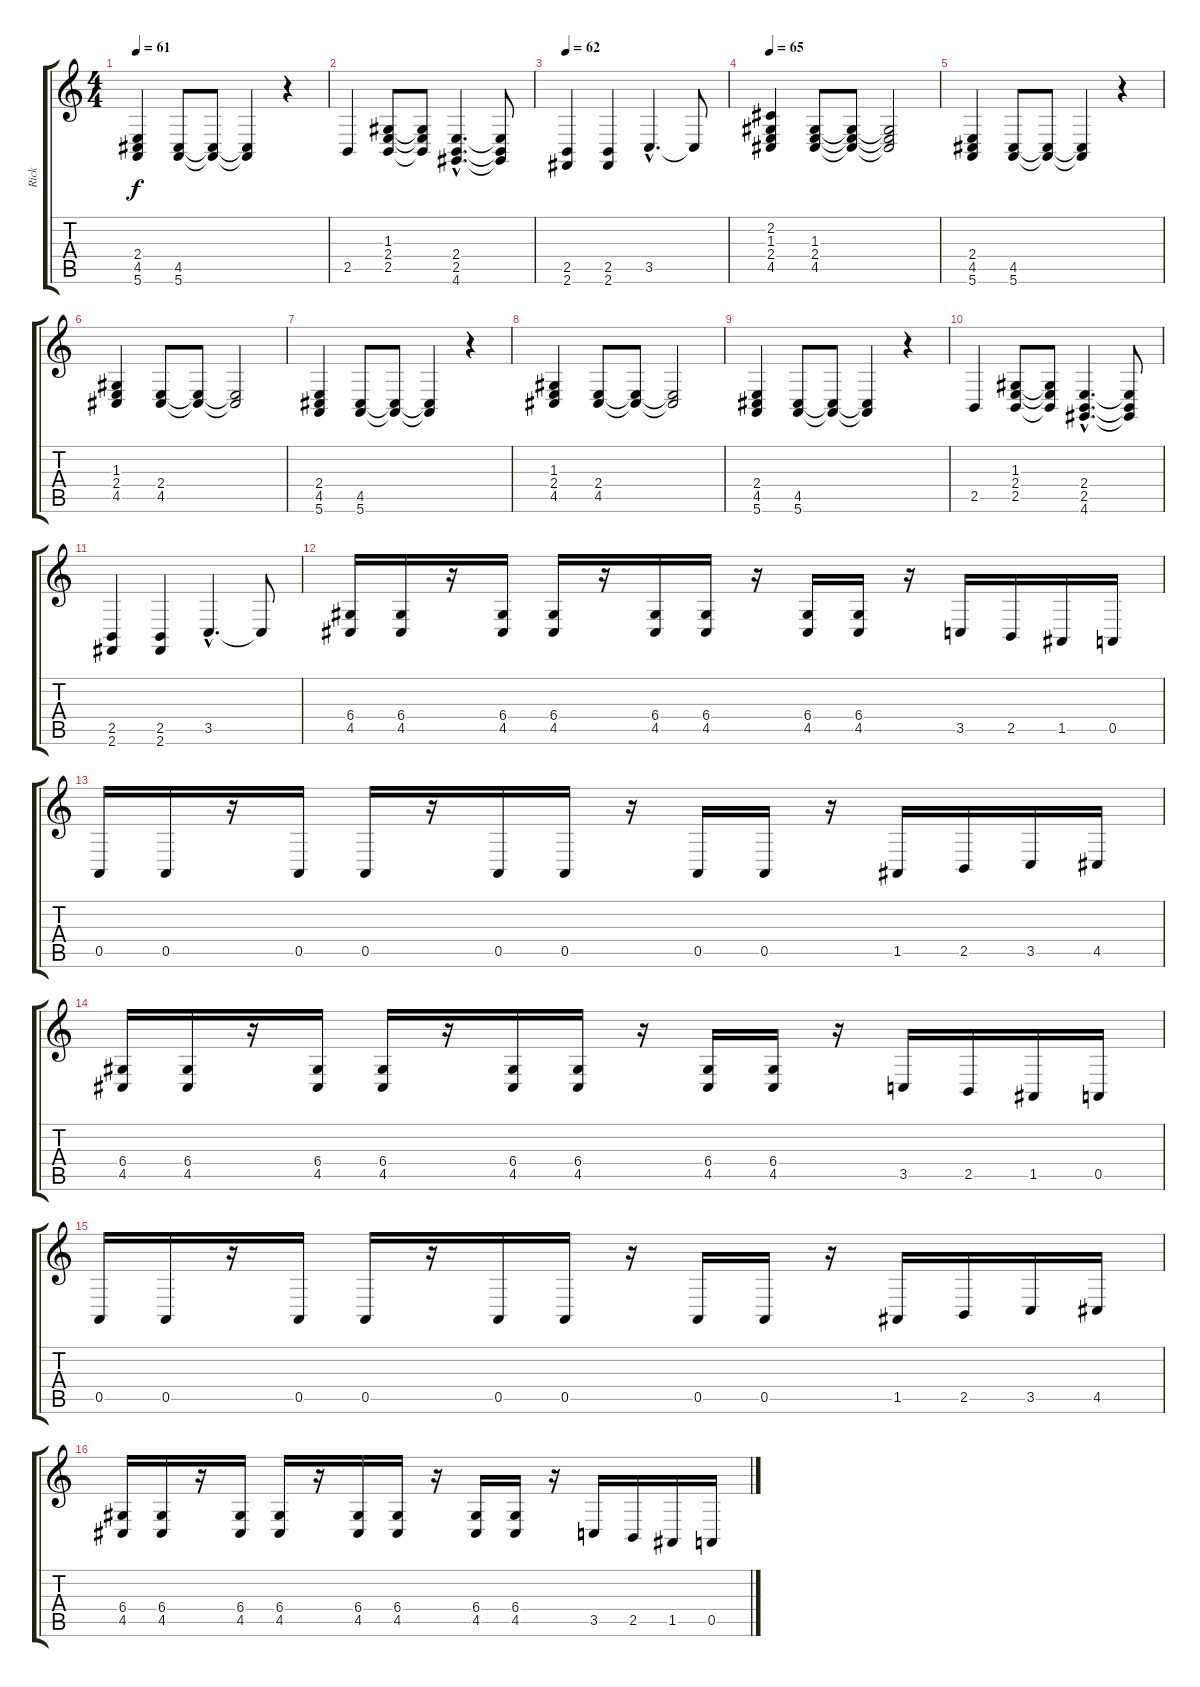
\track ("Rick" "Rick") {instrument drawbarorgan}
\staff {score tabs}
\tuning (E4 B3 G3 D3 A2 E2) {hide}
\ts (4 4)
\tempo 61
\clef g2
\ks c
(2.4 4.5 5.6).4{dy f} (4.5 5.6).8 (4.5{t} 5.6{t}).8 (4.5{t} 5.6{t}).4 r.4 |
2.5.4 (1.3 2.4 2.5).8 (1.3{t} 2.4{t} 2.5{t}).8 (2.4{hac} 2.5{hac} 4.6{hac}).4{d} (2.4{t} 2.5{t} 4.6{t}).8 |
\tempo 62
(2.5 2.6).4 (2.5 2.6).4 3.5{hac}.4{d} 3.5{t}.8 |
\tempo 65
(2.2 1.3 2.4 4.5).4 (1.3 2.4 4.5).8 (1.3{t} 2.4{t} 4.5{t}).8 (1.3{t} 2.4{t} 4.5{t}).2 |
(2.4 4.5 5.6).4 (4.5 5.6).8 (4.5{t} 5.6{t}).8 (4.5{t} 5.6{t}).4 r.4 |
(1.3 2.4 4.5).4 (2.4 4.5).8 (2.4{t} 4.5{t}).8 (2.4{t} 4.5{t}).2 |
(2.4 4.5 5.6).4 (4.5 5.6).8 (4.5{t} 5.6{t}).8 (4.5{t} 5.6{t}).4 r.4 |
(1.3 2.4 4.5).4 (2.4 4.5).8 (2.4{t} 4.5{t}).8 (2.4{t} 4.5{t}).2 |
(2.4 4.5 5.6).4 (4.5 5.6).8 (4.5{t} 5.6{t}).8 (4.5{t} 5.6{t}).4 r.4 |
2.5.4 (1.3 2.4 2.5).8 (1.3{t} 2.4{t} 2.5{t}).8 (2.4{hac} 2.5{hac} 4.6{hac}).4{d} (2.4{t} 2.5{t} 4.6{t}).8 |
(2.5 2.6).4 (2.5 2.6).4 3.5{hac}.4{d} 3.5{t}.8 |
(6.4 4.5).16 (6.4 4.5).16 r.16 (6.4 4.5).16 (6.4 4.5).16 r.16 (6.4 4.5).16 (6.4 4.5).16 r.16 (6.4 4.5).16 (6.4 4.5).16 r.16 3.5.16 2.5.16 1.5.16 0.5.16 |
0.5.16 0.5.16 r.16 0.5.16 0.5.16 r.16 0.5.16 0.5.16 r.16 0.5.16 0.5.16 r.16 1.5.16 2.5.16 3.5.16 4.5.16 |
(6.4 4.5).16 (6.4 4.5).16 r.16 (6.4 4.5).16 (6.4 4.5).16 r.16 (6.4 4.5).16 (6.4 4.5).16 r.16 (6.4 4.5).16 (6.4 4.5).16 r.16 3.5.16 2.5.16 1.5.16 0.5.16 |
0.5.16 0.5.16 r.16 0.5.16 0.5.16 r.16 0.5.16 0.5.16 r.16 0.5.16 0.5.16 r.16 1.5.16 2.5.16 3.5.16 4.5.16 |
(6.4 4.5).16 (6.4 4.5).16 r.16 (6.4 4.5).16 (6.4 4.5).16 r.16 (6.4 4.5).16 (6.4 4.5).16 r.16 (6.4 4.5).16 (6.4 4.5).16 r.16 3.5.16 2.5.16 1.5.16 0.5.16
